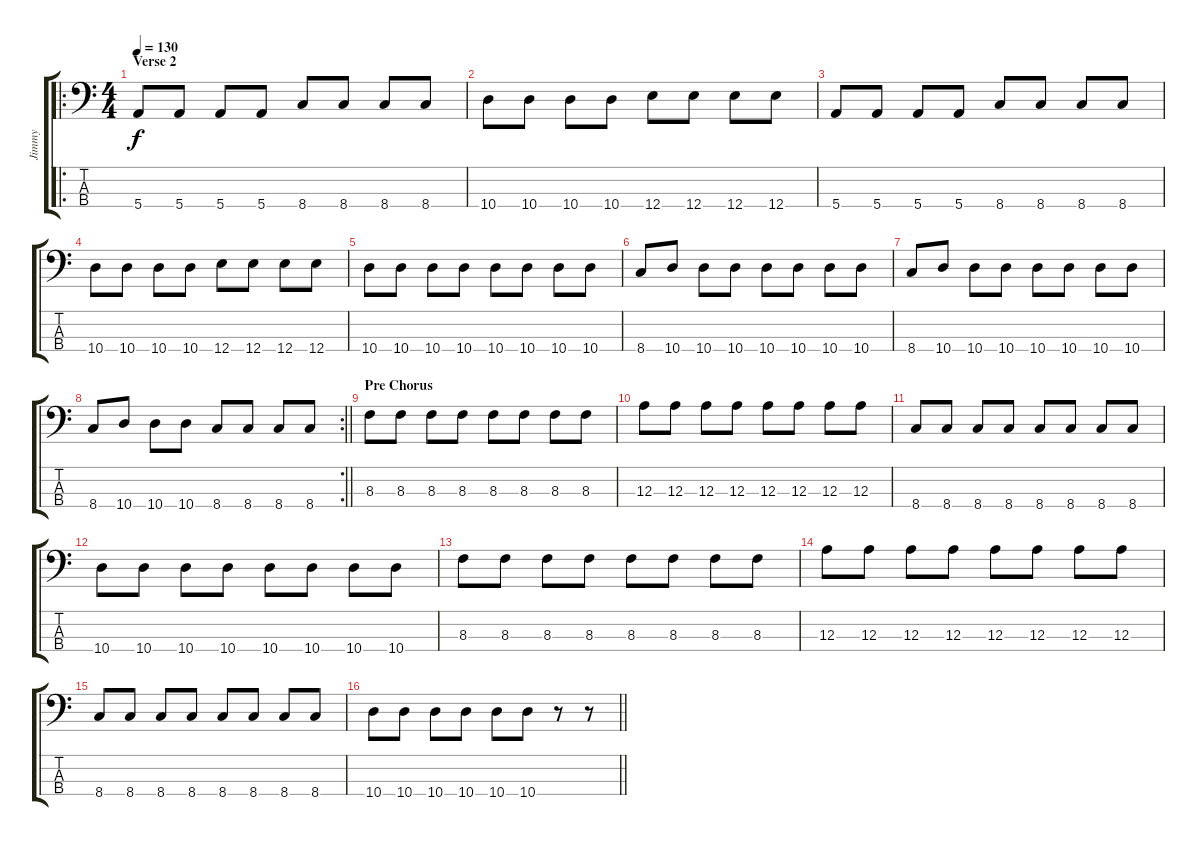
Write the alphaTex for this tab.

\track ("Jimmy" "Jimmy") {instrument electricbassfinger}
\staff {score tabs}
\tuning (G2 D2 A1 E1) {hide}
\ro
\ts (4 4)
\section ("" "Verse 2")
\tempo 130
\clef f4
\ks c
5.4.8{dy f} 5.4.8 5.4.8 5.4.8 8.4.8 8.4.8 8.4.8 8.4.8 |
10.4.8 10.4.8 10.4.8 10.4.8 12.4.8 12.4.8 12.4.8 12.4.8 |
5.4.8 5.4.8 5.4.8 5.4.8 8.4.8 8.4.8 8.4.8 8.4.8 |
10.4.8 10.4.8 10.4.8 10.4.8 12.4.8 12.4.8 12.4.8 12.4.8 |
10.4.8 10.4.8 10.4.8 10.4.8 10.4.8 10.4.8 10.4.8 10.4.8 |
8.4.8 10.4.8 10.4.8 10.4.8 10.4.8 10.4.8 10.4.8 10.4.8 |
8.4.8 10.4.8 10.4.8 10.4.8 10.4.8 10.4.8 10.4.8 10.4.8 |
\rc 2
\barLineRight lightlight
8.4.8 10.4.8 10.4.8 10.4.8 8.4.8 8.4.8 8.4.8 8.4.8 |
\section ("" "Pre Chorus")
8.3.8 8.3.8 8.3.8 8.3.8 8.3.8 8.3.8 8.3.8 8.3.8 |
12.3.8 12.3.8 12.3.8 12.3.8 12.3.8 12.3.8 12.3.8 12.3.8 |
8.4.8 8.4.8 8.4.8 8.4.8 8.4.8 8.4.8 8.4.8 8.4.8 |
10.4.8 10.4.8 10.4.8 10.4.8 10.4.8 10.4.8 10.4.8 10.4.8 |
8.3.8 8.3.8 8.3.8 8.3.8 8.3.8 8.3.8 8.3.8 8.3.8 |
12.3.8 12.3.8 12.3.8 12.3.8 12.3.8 12.3.8 12.3.8 12.3.8 |
8.4.8 8.4.8 8.4.8 8.4.8 8.4.8 8.4.8 8.4.8 8.4.8 |
\barLineRight lightlight
10.4.8 10.4.8 10.4.8 10.4.8 10.4.8 10.4.8 r.8 r.8
